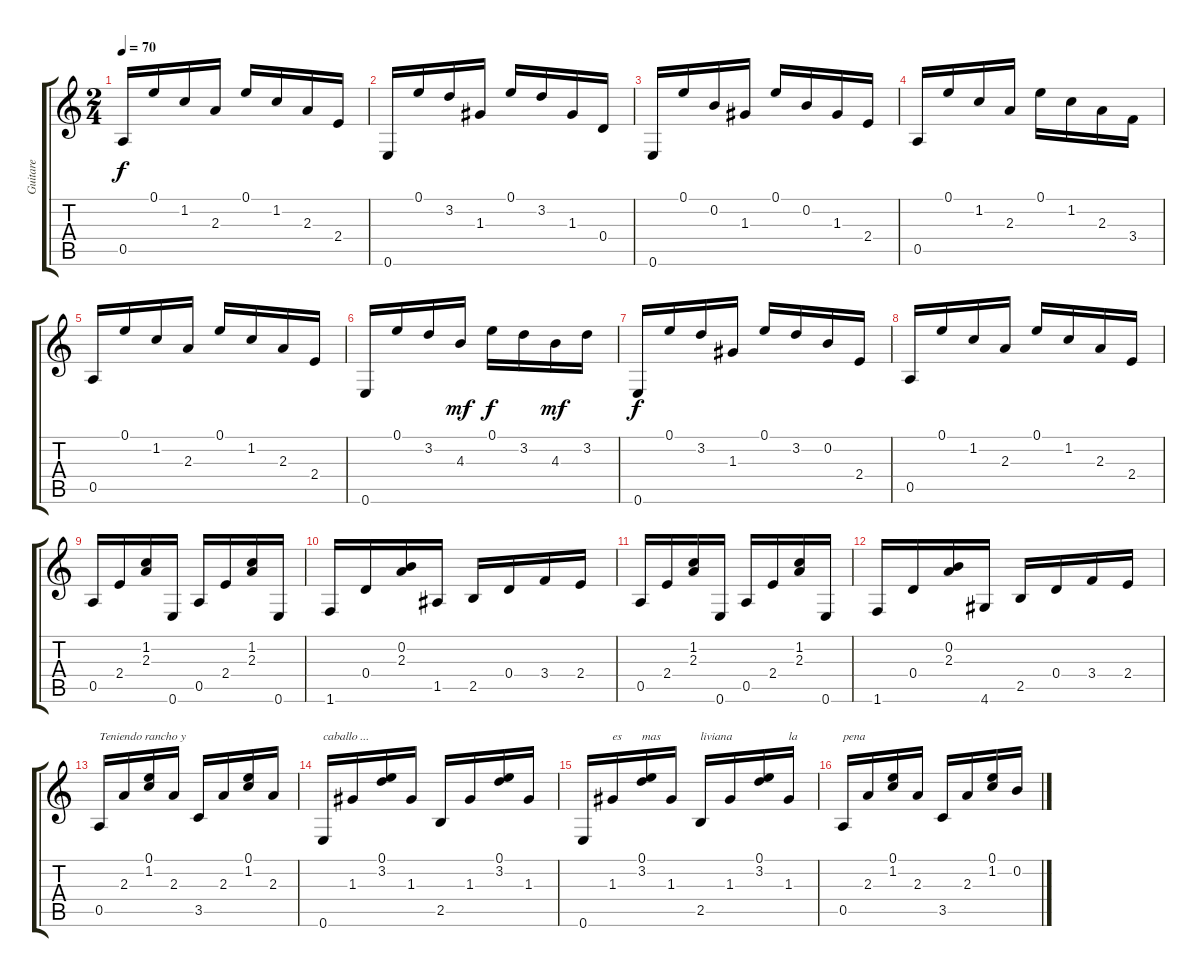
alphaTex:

\track ("Guitare" "Guitare") {instrument acousticguitarnylon}
\staff {score tabs}
\tuning (E4 B3 G3 D3 A2 E2) {hide}
\ts (2 4)
\tempo 70
\clef g2
\ks c
0.5.16{dy f instrument acousticguitarnylon} 0.1.16 1.2.16 2.3.16 0.1.16 1.2.16 2.3.16 2.4.16 |
0.6.16 0.1.16 3.2.16 1.3.16 0.1.16 3.2.16 1.3.16 0.4.16 |
0.6.16 0.1.16 0.2.16 1.3.16 0.1.16 0.2.16 1.3.16 2.4.16 |
0.5.16 0.1.16 1.2.16 2.3.16 0.1.16 1.2.16 2.3.16 3.4.16 |
0.5.16 0.1.16 1.2.16 2.3.16 0.1.16 1.2.16 2.3.16 2.4.16 |
0.6.16 0.1.16 3.2.16 4.3.16{dy mf} 0.1.16{dy f} 3.2.16 4.3.16{dy mf} 3.2.16 |
0.6.16{dy f} 0.1.16 3.2.16 1.3.16 0.1.16 3.2.16 0.2.16 2.4.16 |
0.5.16 0.1.16 1.2.16 2.3.16 0.1.16 1.2.16 2.3.16 2.4.16 |
0.5.16 2.4.16 (1.2 2.3).16 0.6.16 0.5.16 2.4.16 (1.2 2.3).16 0.6.16 |
1.6.16 0.4.16 (0.2 2.3).16 1.5.16 2.5.16 0.4.16 3.4.16 2.4.16 |
0.5.16 2.4.16 (1.2 2.3).16 0.6.16 0.5.16 2.4.16 (1.2 2.3).16 0.6.16 |
1.6.16 0.4.16 (0.2 2.3).16 4.6.16 2.5.16 0.4.16 3.4.16 2.4.16 |
0.5.16{txt "Teniendo rancho y "} 2.3.16 (0.1 1.2).16 2.3.16 3.5.16 2.3.16 (0.1 1.2).16 2.3.16 |
0.6.16{txt "caballo ..."} 1.3.16 (0.1 3.2).16 1.3.16 2.5.16 1.3.16 (0.1 3.2).16 1.3.16 |
0.6.16 1.3.16{txt "es "} (0.1 3.2).16{txt "mas"} 1.3.16 2.5.16{txt "liviana"} 1.3.16 (0.1 3.2).16 1.3.16{txt "la "} |
0.5.16{txt "pena"} 2.3.16 (0.1 1.2).16 2.3.16 3.5.16 2.3.16 (0.1 1.2).16 0.2.16
